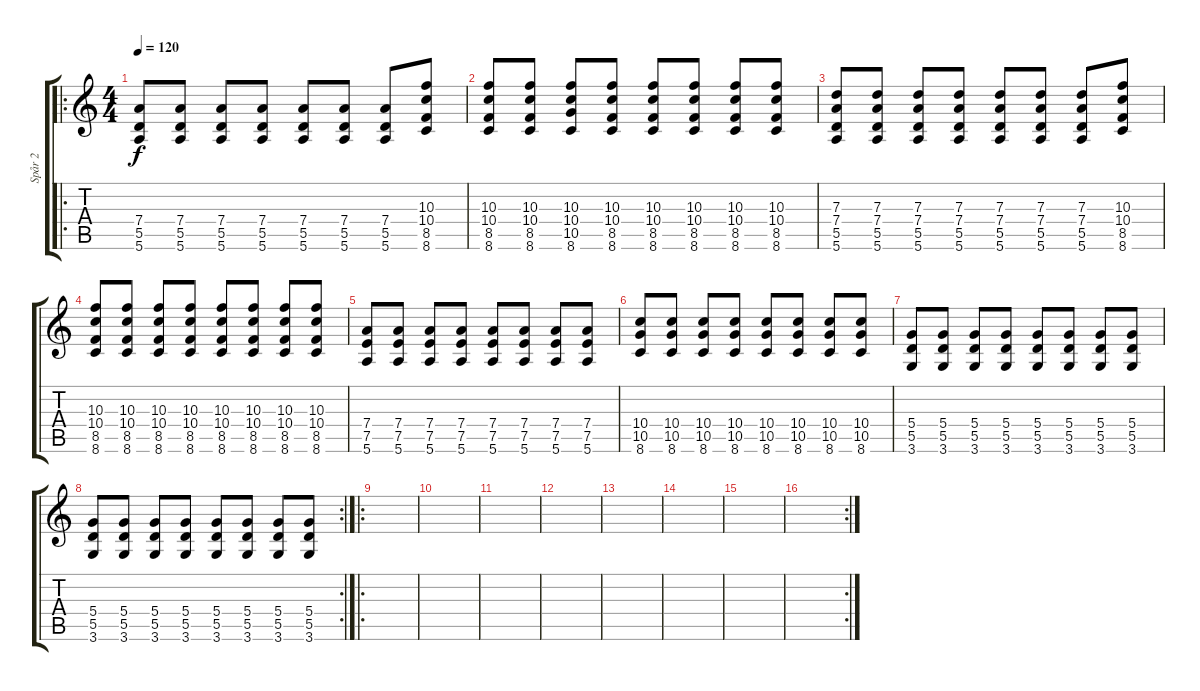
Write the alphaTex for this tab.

\track ("Spår 2" "Spår 2") {instrument overdrivenguitar}
\staff {score tabs}
\tuning (E4 B3 G3 D3 A2 E2) {hide}
\ro
\ts (4 4)
\tempo 120
\clef g2
\ks c
(7.4 5.5 5.6).8{dy f volume 16 instrument distortionguitar} (7.4 5.5 5.6).8 (7.4 5.5 5.6).8 (7.4 5.5 5.6).8 (7.4 5.5 5.6).8 (7.4 5.5 5.6).8 (7.4 5.5 5.6).8 (10.3 10.4 8.5 8.6).8 |
(10.3 10.4 8.5 8.6).8 (10.3 10.4 8.5 8.6).8 (10.3 10.4 10.5 8.6).8 (10.3 10.4 8.5 8.6).8 (10.3 10.4 8.5 8.6).8 (10.3 10.4 8.5 8.6).8 (10.3 10.4 8.5 8.6).8 (10.3 10.4 8.5 8.6).8 |
(7.3 7.4 5.5 5.6).8 (7.3 7.4 5.5 5.6).8 (7.3 7.4 5.5 5.6).8 (7.3 7.4 5.5 5.6).8 (7.3 7.4 5.5 5.6).8 (7.3 7.4 5.5 5.6).8 (7.3 7.4 5.5 5.6).8 (10.3 10.4 8.5 8.6).8 |
(10.3 10.4 8.5 8.6).8 (10.3 10.4 8.5 8.6).8 (10.3 10.4 8.5 8.6).8 (10.3 10.4 8.5 8.6).8 (10.3 10.4 8.5 8.6).8 (10.3 10.4 8.5 8.6).8 (10.3 10.4 8.5 8.6).8 (10.3 10.4 8.5 8.6).8 |
(7.4 7.5 5.6).8 (7.4 7.5 5.6).8 (7.4 7.5 5.6).8 (7.4 7.5 5.6).8 (7.4 7.5 5.6).8 (7.4 7.5 5.6).8 (7.4 7.5 5.6).8 (7.4 7.5 5.6).8 |
(10.4 10.5 8.6).8 (10.4 10.5 8.6).8 (10.4 10.5 8.6).8 (10.4 10.5 8.6).8 (10.4 10.5 8.6).8 (10.4 10.5 8.6).8 (10.4 10.5 8.6).8 (10.4 10.5 8.6).8 |
(5.4 5.5 3.6).8 (5.4 5.5 3.6).8 (5.4 5.5 3.6).8 (5.4 5.5 3.6).8 (5.4 5.5 3.6).8 (5.4 5.5 3.6).8 (5.4 5.5 3.6).8 (5.4 5.5 3.6).8 |
\rc 2
(5.4 5.5 3.6).8 (5.4 5.5 3.6).8 (5.4 5.5 3.6).8 (5.4 5.5 3.6).8 (5.4 5.5 3.6).8 (5.4 5.5 3.6).8 (5.4 5.5 3.6).8 (5.4 5.5 3.6).8 |
\ro
|
|
|
|
|
|
|
\rc 2
